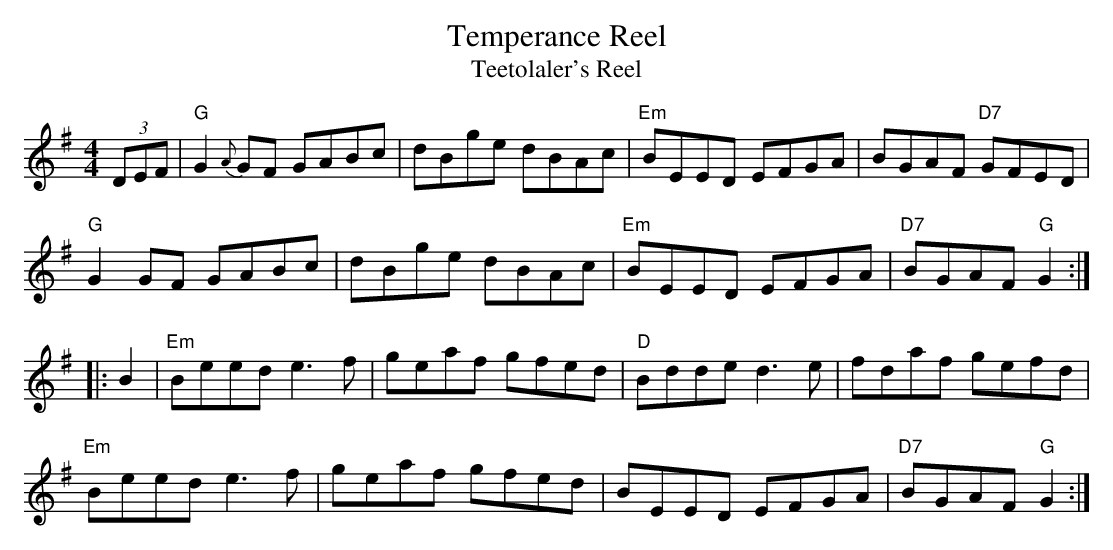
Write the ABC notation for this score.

X:1
T:Temperance Reel
T:Teetolaler's Reel
M:4/4
L:1/8
K:G
(3DEF |\
"G" G2{A}GF GABc | dBge dBAc | "Em" BEED EFGA |      BGAF "D7" GFED |
"G" G2GF    GABc | dBge dBAc | "Em" BEED EFGA | "D7" BGAF "G"  G2  :|
|: B2 |\
"Em" Beed e3f | geaf gfed | "D" Bdde d3e  |      fdaf     gefd |
"Em" Beed e3f | geaf gfed |     BEED EFGA | "D7" BGAF "G" G2  :|
